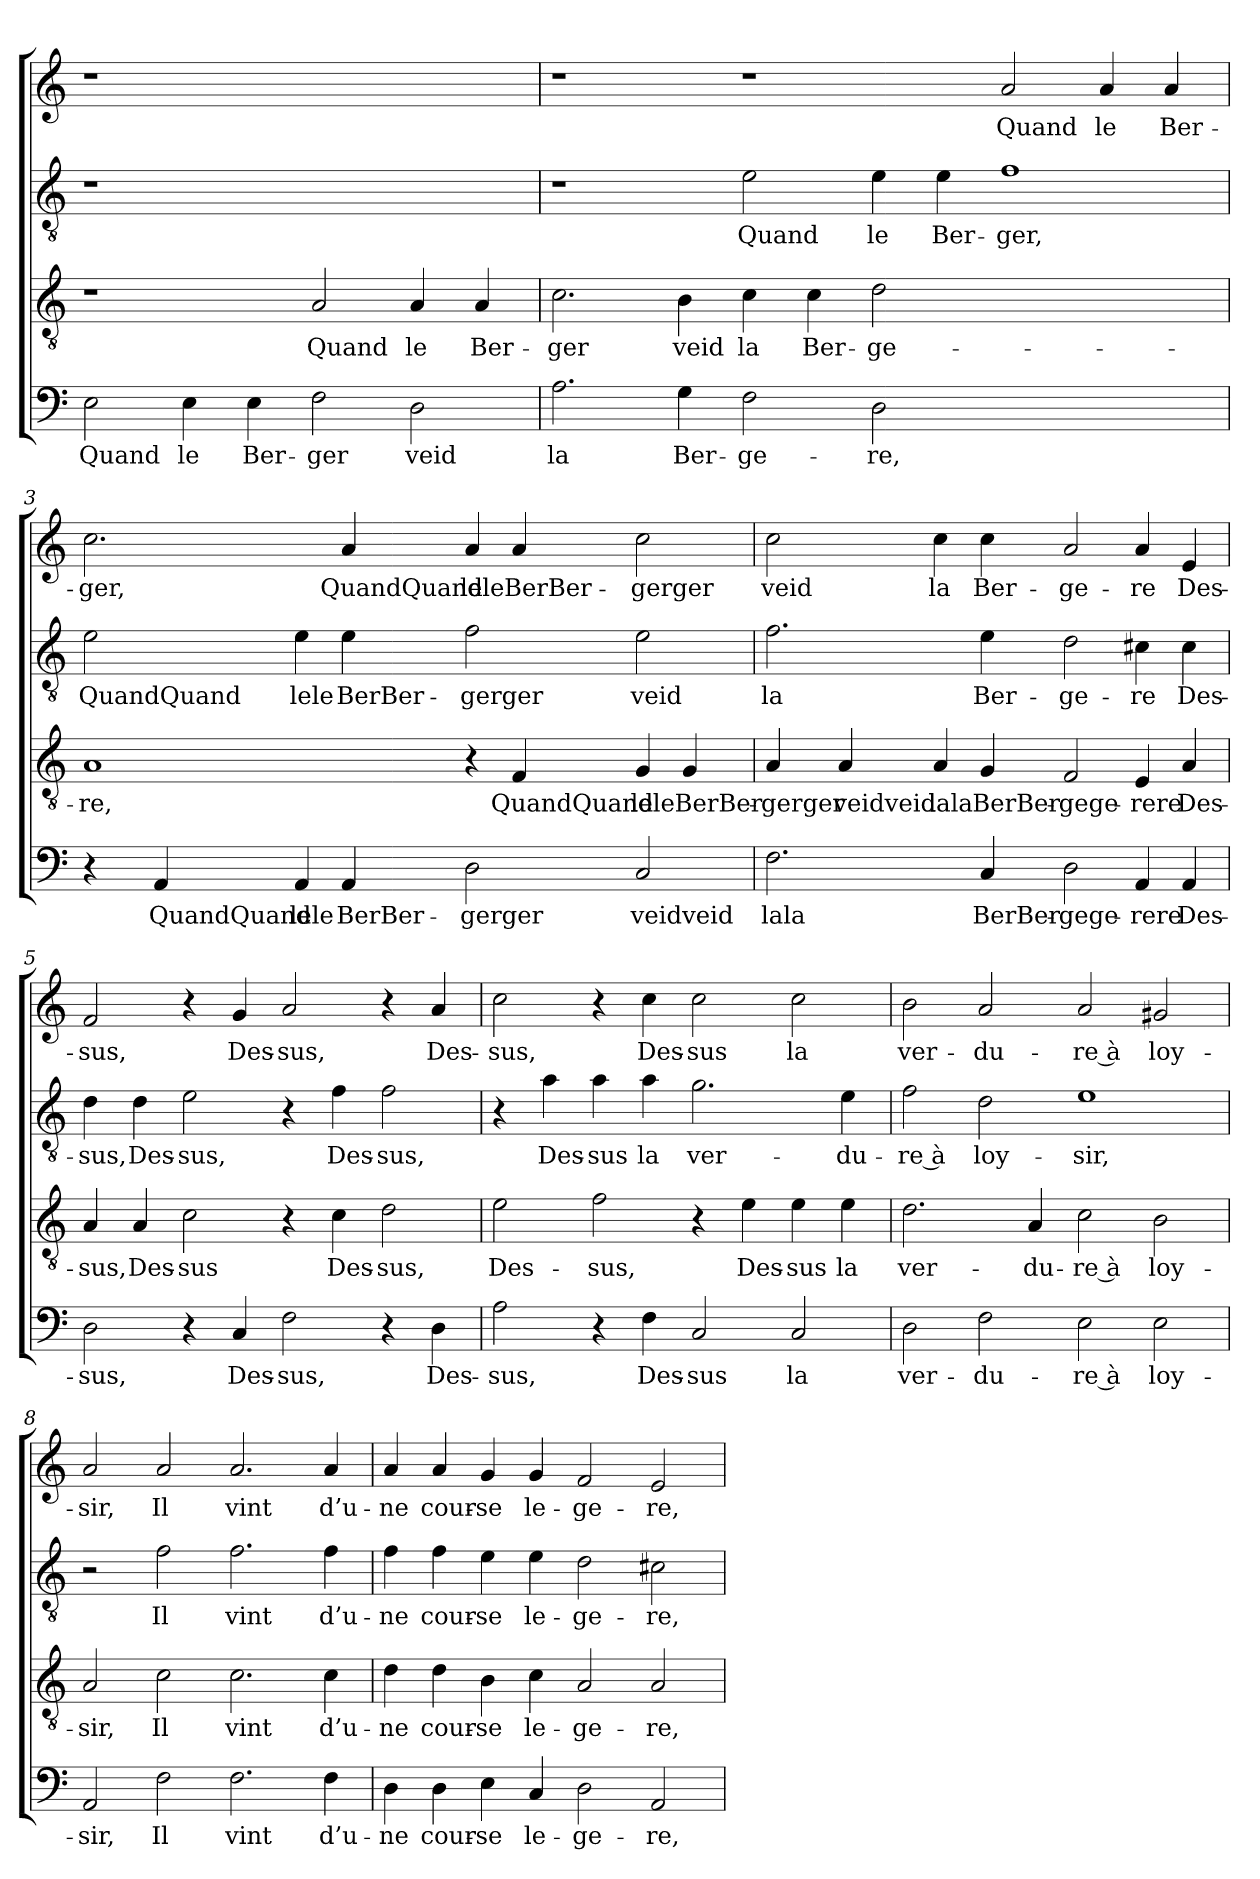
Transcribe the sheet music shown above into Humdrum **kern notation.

**kern	**text	**kern	**text	**kern	**text	**kern	**text
*part4	*part4	*part3	*part3	*part2	*part2	*part1	*part1
*staff4	*staff4	*staff3	*staff3	*staff2	*staff2	*staff1	*staff1
*clefF4	*	*clefGv2	*	*clefGv2	*	*clefG2	*
*k[]	*	*k[]	*	*k[]	*	*k[]	*
=1	=1	=1	=1	=1	=1	=1	=1
2E	Quand	1r	.	1r	.	1r	.
4E	le	.	.	.	.	.	.
4E	Ber-	.	.	.	.	.	.
2F	-ger	2A	Quand	1ryy	.	1ryy	.
2D	veid	4A	le	.	.	.	.
.	.	4A	Ber-	.	.	.	.
=2	=2	=2	=2	=2	=2	=2	=2
2.A	la	2.c	-ger	1r	.	1r	.
4G	Ber-	4B	veid	.	.	.	.
2F	-ge-	4c	la	2e	Quand	1r	.
.	.	4c	Ber-	.	.	.	.
2D	-re,	2d	-ge-	4e	le	.	.
.	.	.	.	4e	Ber-	.	.
1ryy	.	1ryy	.	1f	-ger,	2a	Quand
.	.	.	.	.	.	4a	le
.	.	.	.	.	.	4a	Ber-
=3	=3	=3	=3	=3	=3	=3	=3
4r	.	1A	-re,	2e	QuandQuand	2.cc	-ger,
4AA	QuandQuand	.	.	.	.	.	.
4AA	lele	.	.	4e	lele	.	.
4AA	BerBer-	.	.	4e	BerBer-	4a	QuandQuand
2D	-gerger	4r	.	2f	-gerger	4a	lele
.	.	4F	QuandQuand	.	.	4a	BerBer-
2C	veidveid	4G	lele	2e	veid	2cc	-gerger
.	.	4G	BerBer-	.	.	.	.
!!LO:LB:g=z
=4	=4	=4	=4	=4	=4	=4	=4
2.F	lala	4A	-gerger	2.f	la	2cc	veid
.	.	4A	veidveid	.	.	.	.
.	.	4A	lala	.	.	4cc	la
4C	BerBer-	4G	BerBer-	4e	Ber-	4cc	Ber-
2D	-gege-	2F	-gege-	2d	-ge-	2a	-ge-
4AA	-rere	4E	-rere	4c#X	-re	4a	-re
4AA	Des-	4A	Des-	4c#	Des-	4e	Des-
=5	=5	=5	=5	=5	=5	=5	=5
2D	-sus,	4A	-sus,	4d	-sus,	2f	-sus,
.	.	4A	Des-	4d	Des-	.	.
4r	.	2c	-sus	2e	-sus,	4r	.
4C	Des-	.	.	.	.	4g	Des-
2F	-sus,	4r	.	4r	.	2a	-sus,
.	.	4c	Des-	4f	Des-	.	.
4r	.	2d	-sus,	2f	-sus,	4r	.
4D	Des-	.	.	.	.	4a	Des-
=6	=6	=6	=6	=6	=6	=6	=6
2A	-sus,	2e	Des-	4r	.	2cc	-sus,
.	.	.	.	4a	Des-	.	.
4r	.	2f	-sus,	4a	-sus	4r	.
4F	Des-	.	.	4a	la	4cc	Des-
2C	-sus	4r	.	2.g	ver-	2cc	-sus
.	.	4e	Des-	.	.	.	.
2C	la	4e	-sus	.	.	2cc	la
.	.	4e	la	4e	-du-	.	.
=7	=7	=7	=7	=7	=7	=7	=7
2D	ver-	2.d	ver-	2f	-re à	2b	ver-
2F	-du-	.	.	2d	loy-	2a	-du-
.	.	4A	-du-	.	.	.	.
2E	-re à	2c	-re à	1e	-sir,	2a	-re à
2E	loy-	2B	loy-	.	.	2g#X	loy-
!!LO:LB:g=z
=8	=8	=8	=8	=8	=8	=8	=8
2AA	-sir,	2A	-sir,	2r	.	2a	-sir,
2F	Il	2c	Il	2f	Il	2a	Il
2.F	vint	2.c	vint	2.f	vint	2.a	vint
4F	d’u-	4c	d’u-	4f	d’u-	4a	d’u-
=9	=9	=9	=9	=9	=9	=9	=9
4D	-ne	4d	-ne	4f	-ne	4a	-ne
4D	cour-	4d	cour-	4f	cour-	4a	cour-
4E	-se	4B	-se	4e	-se	4g	-se
4C	le-	4c	le-	4e	le-	4g	le-
2D	-ge-	2A	-ge-	2d	-ge-	2f	-ge-
2AA	-re,	2A	-re,	2c#X	-re,	2e	-re,
=	=	=	=	=	=	=	=
*-	*-	*-	*-	*-	*-	*-	*-
